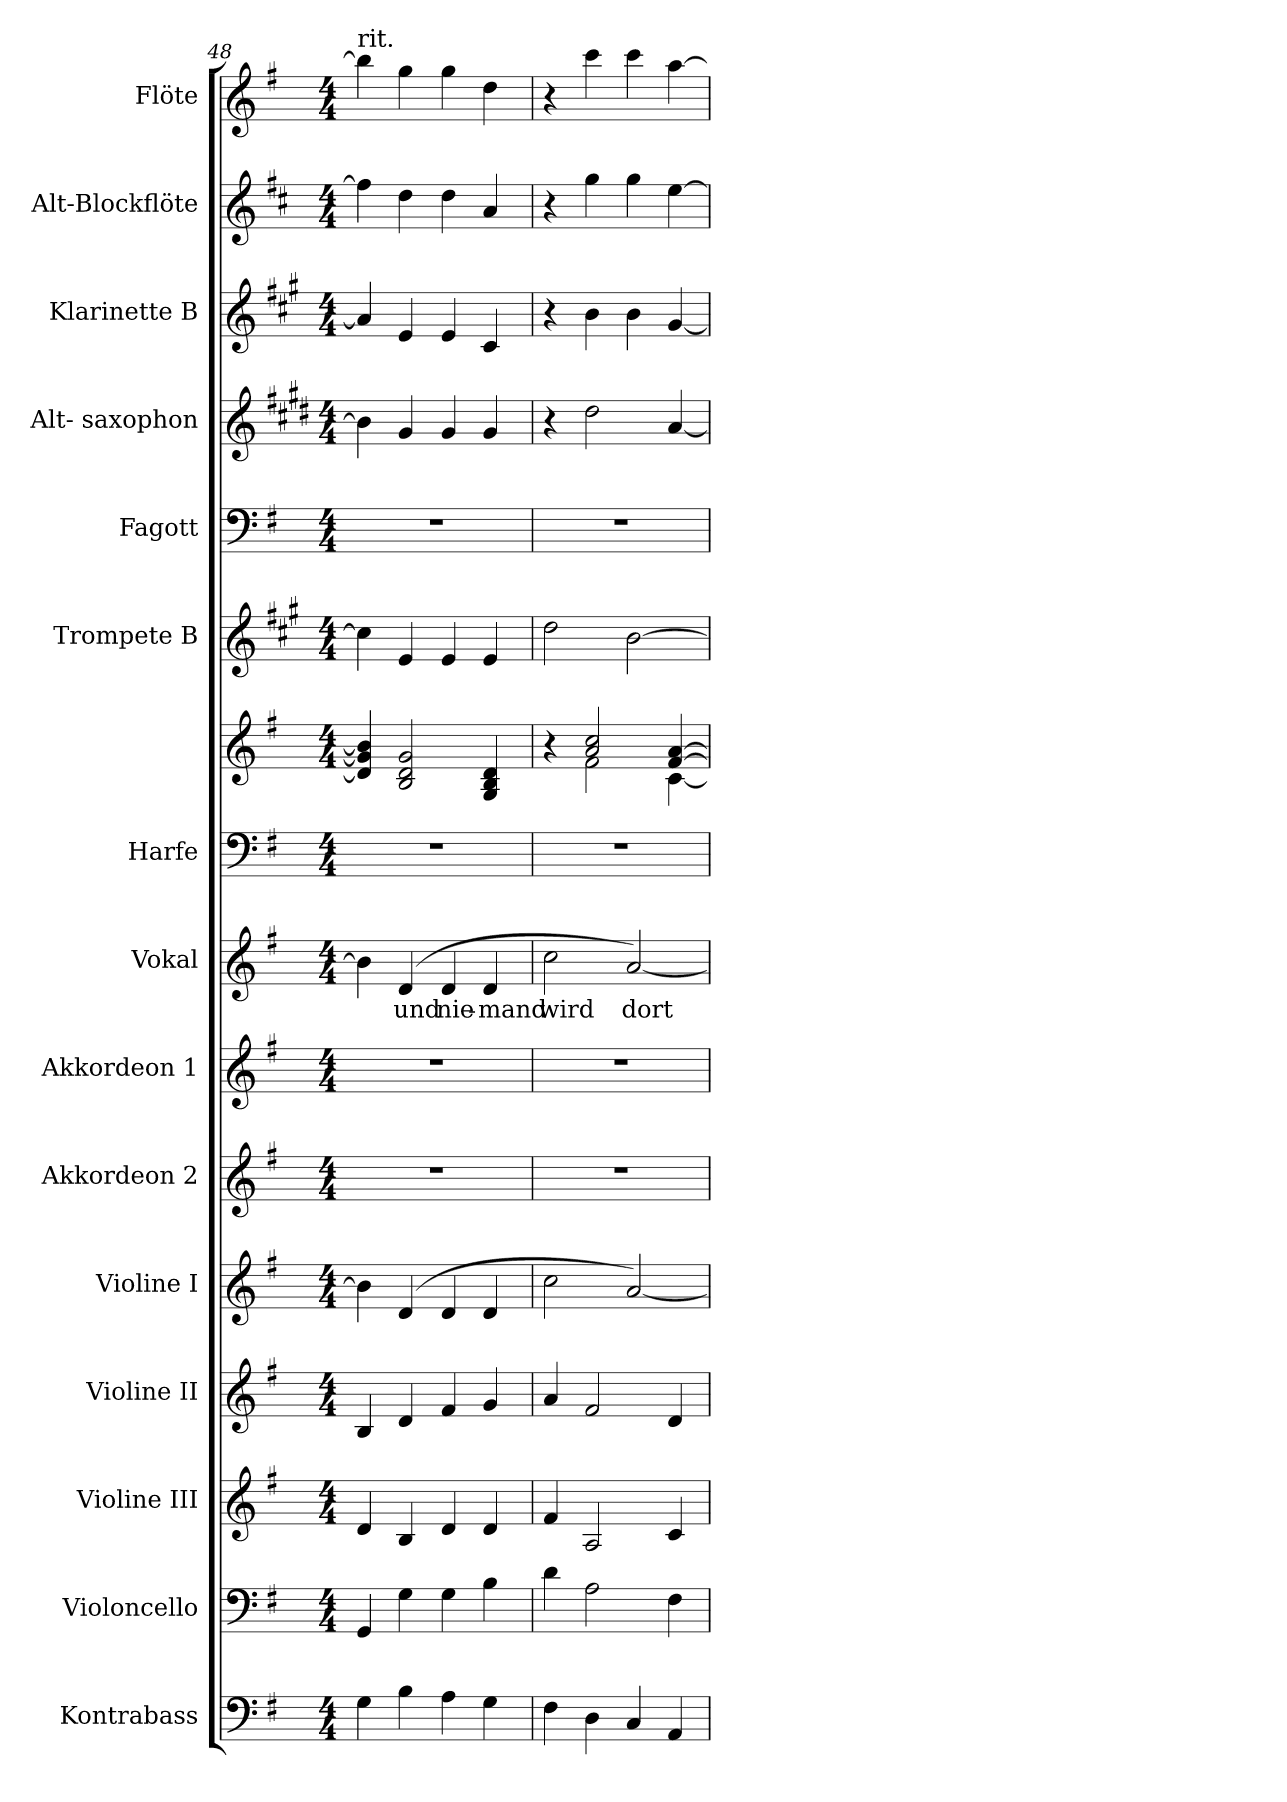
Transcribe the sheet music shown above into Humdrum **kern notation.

**kern	**kern	**kern	**kern	**kern	**kern	**kern	**kern	**text	**kern	**kern	**kern	**kern	**kern	**kern	**kern	**kern
*part15	*part14	*part13	*part12	*part11	*part10	*part9	*part8	*part8	*part7	*part7	*part6	*part5	*part4	*part3	*part2	*part1
*staff16	*staff15	*staff14	*staff13	*staff12	*staff11	*staff10	*staff9	*staff9	*staff8	*staff7	*staff6	*staff5	*staff4	*staff3	*staff2	*staff1
*I"Kontrabass	*I"Violoncello	*I"Violine III	*I"Violine II	*I"Violine I	*I"Akkordeon 2	*I"Akkordeon 1	*I"Vokal	*	*I"Harfe	*	*I"Trompete B	*I"Fagott	*I"Alt- saxophon	*I"Klarinette B	*I"Alt-Blockflöte	*I"Flöte
*I'Kb.	*I'Vc.	*I'Vln. III	*I'Vln. II	*I'Vln. I	*I'Akk.	*I'Akk.	*I'Vokal	*	*I'Hf.	*	*I'Tpt.	*I'Fgt.	*I'ASax.	*I'Kl.	*	*I'Fl.
*clefF4	*clefF4	*clefG2	*clefG2	*clefG2	*clefG2	*clefG2	*clefG2	*	*clefF4	*clefG2	*clefG2	*clefF4	*clefG2	*clefG2	*clefG2	*clefG2
*ITrd7c12	*	*	*	*	*	*	*	*	*	*	*ITrd1c2	*	*ITrd5c9	*ITrd1c2	*ITrd-3c-5	*
*k[f#]	*k[f#]	*k[f#]	*k[f#]	*k[f#]	*k[f#]	*k[f#]	*k[f#]	*	*k[f#]	*k[f#]	*k[f#]	*k[f#]	*k[f#]	*k[f#]	*k[f#]	*k[f#]
*G:	*G:	*G:	*G:	*G:	*G:	*G:	*G:	*	*G:	*G:	*G:	*G:	*G:	*G:	*G:	*G:
*M4/4	*M4/4	*M4/4	*M4/4	*M4/4	*M4/4	*M4/4	*M4/4	*	*M4/4	*M4/4	*M4/4	*M4/4	*M4/4	*M4/4	*M4/4	*M4/4
=48	=48	=48	=48	=48	=48	=48	=48	=48	=48	=48	=48	=48	=48	=48	=48	=48
!	!	!	!	!	!	!	!	!	!	!	!	!	!	!	!	!LO:TX:t=rit.
4GGi\	4GGi/	4di/	4Bi/	4bi\]	1r	1r	4bi\]	.	1r	4di/] 4gi] 4bi]	4bi\]	1r	4di\]	4gi/]	4bbi\]	4bbi\]
!	!	!	!	!	!	!	!	!LO:LY:b:color=#000000	!	!	!	!	!	!	!	!
4BBi\	4Gi\	4Bi/	4di/	(4di/	.	.	(4di/	und	.	2Bi/ 2di 2gi	4di/	.	4Bi/	4di/	4ggi\	4ggi\
!	!	!	!	!	!	!	!	!LO:LY:b:color=#000000	!	!	!	!	!	!	!	!
4AAi\	4Gi\	4di/	4f#i/	4di/	.	.	4di/	nie-	.	.	4di/	.	4Bi/	4di/	4ggi\	4ggi\
!	!	!	!	!	!	!	!	!LO:LY:b:color=#000000	!	!	!	!	!	!	!	!
4GGi\	4Bi\	4di/	4gi/	4di/	.	.	4di/	-mand	.	4Gi/ 4Bi 4di	4di/	.	4Bi/	4Bi/	4ddi/	4ddi\
=49	=49	=49	=49	=49	=49	=49	=49	=49	=49	=49	=49	=49	=49	=49	=49	=49
!	!	!	!	!	!	!	!	!LO:LY:b:color=#000000	!	!	!	!	!	!	!	!
*	*	*	*	*	*	*	*	*	*	*^	*	*	*	*	*	*
4FF#i\	4di\	4f#i/	4ai/	2cci\	1r	1r	2cci\	wird	1r	4r	4ryy	2cci\	1r	4r	4r	4r	4r
4DDi\	2Ai\	2Ai/	2f#i/	.	.	.	.	.	.	2ai/ 2cci	2f#i\	.	.	2f#i\	4ai\	4ccci\	4ccci\
!	!	!	!	!	!	!	!	!LO:LY:b:color=#000000	!	!	!	!	!	!	!	!	!
4CCi/	.	.	.	[<2ai/)	.	.	[<2ai/)	dort	.	.	.	[>2ai\	.	.	4ai\	4ccci\	4ccci\
4AAAi/	4F#i\	4ci/	4di/	.	.	.	.	.	.	[>4f#i/ [>4ai	[<4ci\	.	.	[<4ci/	[<4f#i/	[>4aai\	[>4aai\
*	*	*	*	*	*	*	*	*	*	*v	*v	*	*	*	*	*	*
=	=	=	=	=	=	=	=	=	=	=	=	=	=	=	=	=
*-	*-	*-	*-	*-	*-	*-	*-	*-	*-	*-	*-	*-	*-	*-	*-	*-
